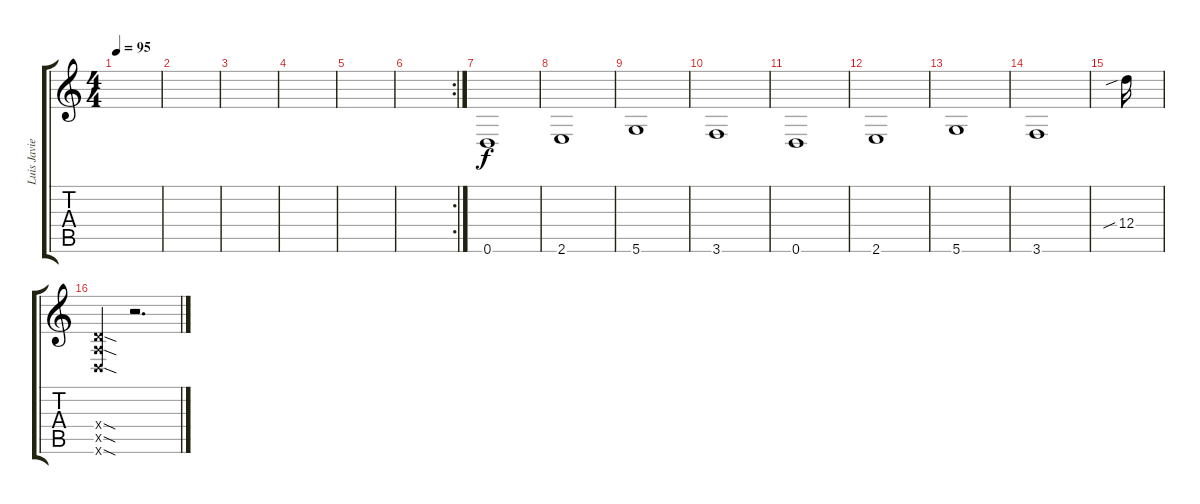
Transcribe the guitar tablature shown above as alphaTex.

\track ("Luis Javier bass" "Luis Javie") {instrument electricbassfinger}
\staff {score tabs}
\tuning (E4 B3 G3 D3 A2 D2) {hide}
\ts (4 4)
\tempo 95
\clef g2
\ks c
|
|
|
|
|
\rc 2
|
0.6.1{dy f} |
2.6.1 |
5.6.1 |
3.6.1 |
0.6.1 |
2.6.1 |
5.6.1 |
3.6.1 |
12.4{sib}.16 |
(0.4{sod x} 0.5{sod x} 0.6{sod x}).4 r.2{d}
